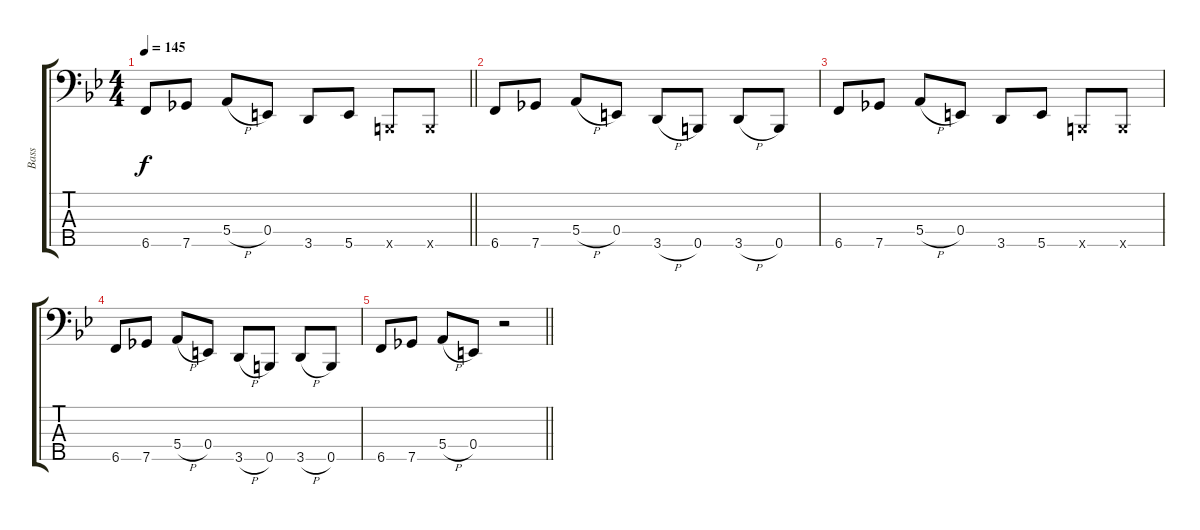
\track ("Bass" "Bass") {instrument electricbassfinger}
\staff {score tabs}
\tuning (G2 D2 A1 E1 B0) {hide}
\ts (4 4)
\tempo 145
\clef f4
\barLineRight lightlight
\ks bb
6.5.8{dy f} 7.5.8 5.4{h}.8 0.4.8 3.5.8 5.5.8 0.5{x}.8 0.5{x}.8 |
6.5.8 7.5.8 5.4{h}.8 0.4.8 3.5{h}.8 0.5.8 3.5{h}.8 0.5.8 |
6.5.8 7.5.8 5.4{h}.8 0.4.8 3.5.8 5.5.8 0.5{x}.8 0.5{x}.8 |
6.5.8 7.5.8 5.4{h}.8 0.4.8 3.5{h}.8 0.5.8 3.5{h}.8 0.5.8 |
\barLineRight lightlight
6.5.8 7.5.8 5.4{h}.8 0.4.8 r.2
